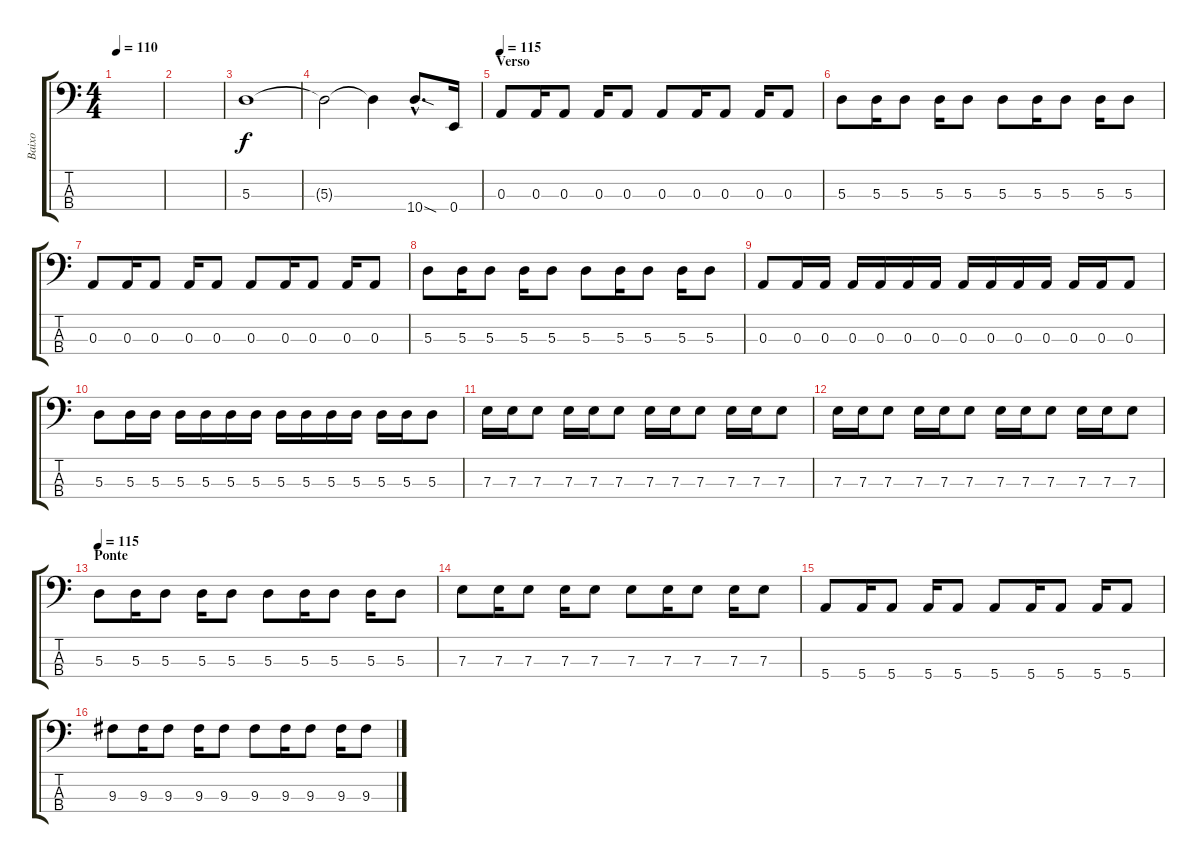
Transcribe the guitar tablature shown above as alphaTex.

\track ("Baixo" "Baixo") {instrument electricbassfinger}
\staff {score tabs}
\tuning (G2 D2 A1 E1) {hide}
\ts (4 4)
\tempo 110
\clef f4
\ks c
|
|
5.3.1 |
5.3{t}.2 5.3{t}.4 10.4{sod hac}.8{d} 0.4.16 |
\section ("" "Verso")
\tempo 115
0.3.8 0.3.16 0.3.8 0.3.16 0.3.8 0.3.8 0.3.16 0.3.8 0.3.16 0.3.8 |
5.3.8 5.3.16 5.3.8 5.3.16 5.3.8 5.3.8 5.3.16 5.3.8 5.3.16 5.3.8 |
0.3.8 0.3.16 0.3.8 0.3.16 0.3.8 0.3.8 0.3.16 0.3.8 0.3.16 0.3.8 |
5.3.8 5.3.16 5.3.8 5.3.16 5.3.8 5.3.8 5.3.16 5.3.8 5.3.16 5.3.8 |
0.3.8 0.3.16 0.3.16 0.3.16 0.3.16 0.3.16 0.3.16 0.3.16 0.3.16 0.3.16 0.3.16 0.3.16 0.3.16 0.3.8 |
5.3.8 5.3.16 5.3.16 5.3.16 5.3.16 5.3.16 5.3.16 5.3.16 5.3.16 5.3.16 5.3.16 5.3.16 5.3.16 5.3.8 |
7.3.16 7.3.16 7.3.8 7.3.16 7.3.16 7.3.8 7.3.16 7.3.16 7.3.8 7.3.16 7.3.16 7.3.8 |
7.3.16 7.3.16 7.3.8 7.3.16 7.3.16 7.3.8 7.3.16 7.3.16 7.3.8 7.3.16 7.3.16 7.3.8 |
\section ("" "Ponte")
\tempo 115
5.3.8 5.3.16 5.3.8 5.3.16 5.3.8 5.3.8 5.3.16 5.3.8 5.3.16 5.3.8 |
7.3.8 7.3.16 7.3.8 7.3.16 7.3.8 7.3.8 7.3.16 7.3.8 7.3.16 7.3.8 |
5.4.8 5.4.16 5.4.8 5.4.16 5.4.8 5.4.8 5.4.16 5.4.8 5.4.16 5.4.8 |
9.3.8 9.3.16 9.3.8 9.3.16 9.3.8 9.3.8 9.3.16 9.3.8 9.3.16 9.3.8
